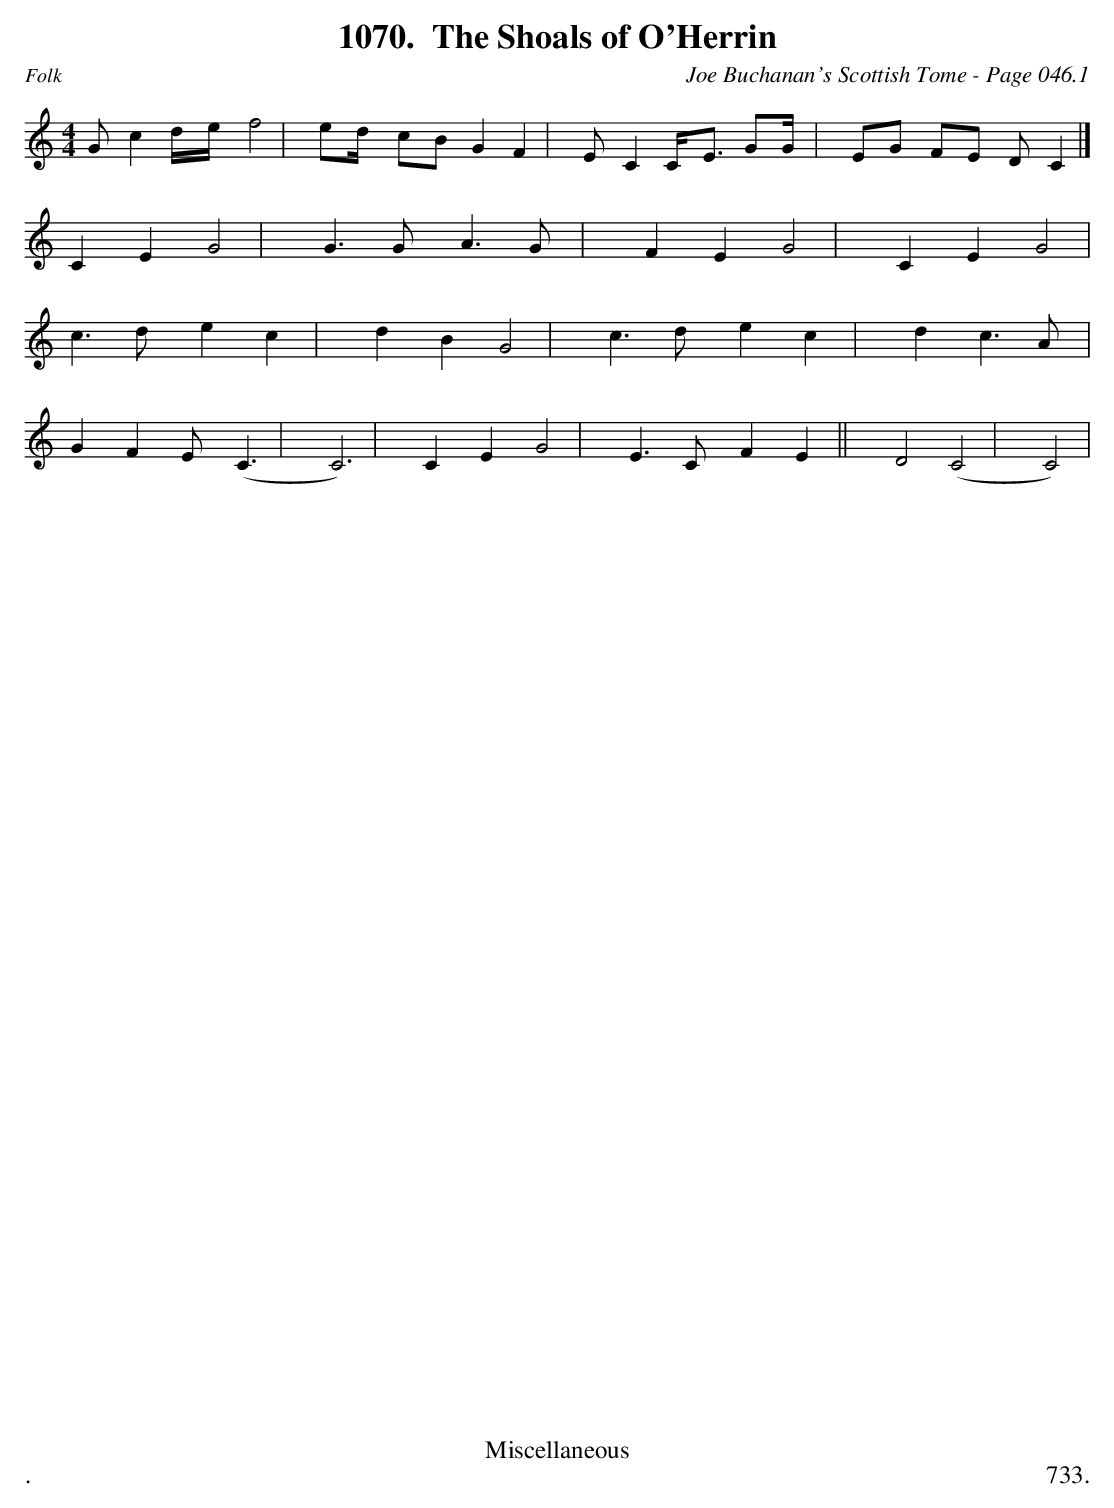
X:1
T:Shoals of O'Herrin, The
C:Joe Buchanan's Scottish Tome - Page 046.1
L:1/4
M:4/4
K:C
"
G/ c d/4e/4 f2 | e/2d/4 c/2B/2 GF | E/ C C/2<E/2 G/2G/4 | E/G/ F/2E/2 D/ C |]
C E G2| G> G A> G | F EG2 | C E G2 |
c> d e c | d B G2 | c> d e c | d c> A |
G F E/ (C> | C6) | C E G2 | E> C F E || D2 (C2 | C2) |
